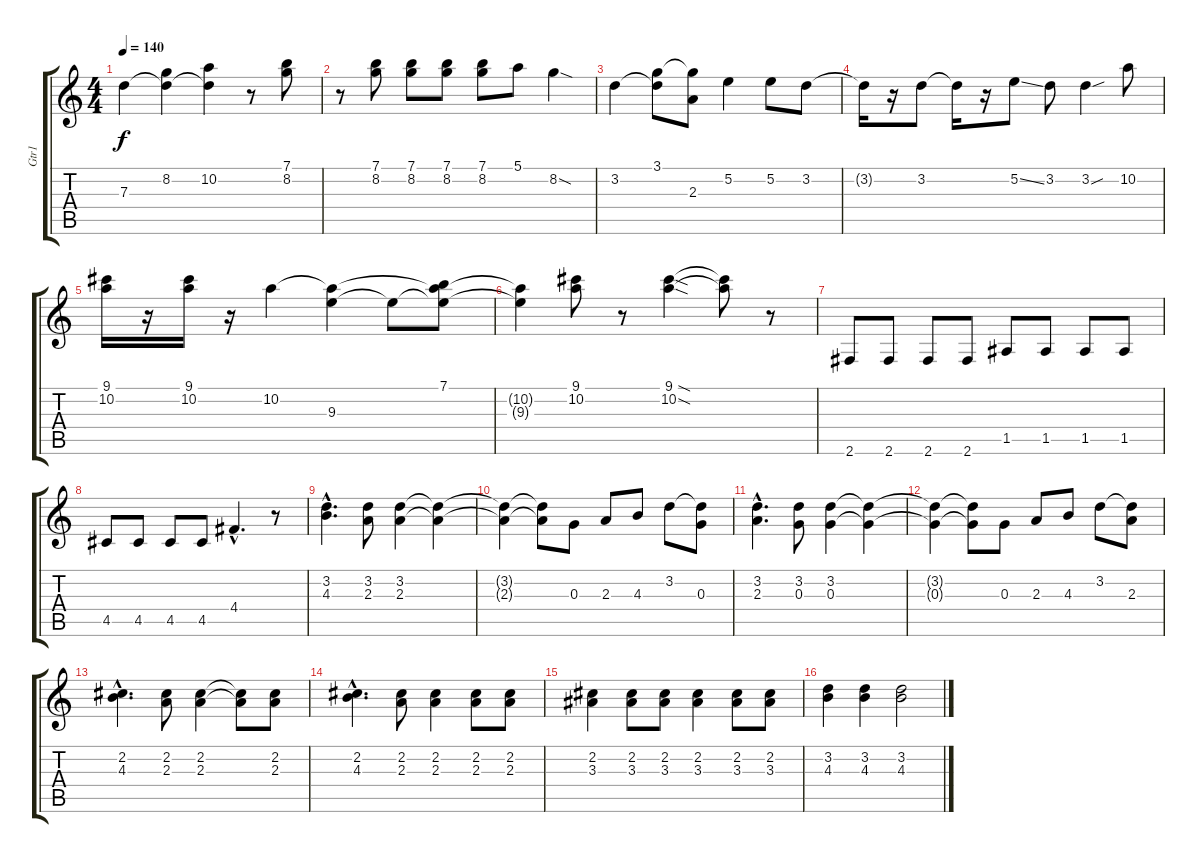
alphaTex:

\track ("Gtr1" "Gtr1") {instrument distortionguitar}
\staff {score tabs}
\tuning (E4 B3 G3 D3 A2 E2) {hide}
\ts (4 4)
\tempo 140
\clef g2
\ks c
7.3.4{dy f} (8.2 7.3{t}).4 (10.2 7.3{t}).4 r.8 (7.1 8.2).8 |
r.8 (7.1 8.2).8 (7.1 8.2).8 (7.1 8.2).8 (7.1 8.2).8 5.1.8 8.2{sod}.4 |
3.2.4 (3.1 3.2{t}).8 (3.1{t} 2.3).8 5.2.4 5.2.8 3.2.8 |
3.2{t}.16 r.16 3.2.8 3.2{t}.16 r.16 5.2{ss}.8 3.2.8 3.2{sou}.4 10.2.8 |
(9.1 10.2).16 r.16 (9.1 10.2).16 r.16 10.2.4 (10.2{t} 9.3).4 9.3{t}.8 (7.1 10.2{t} 9.3{t}).8 |
(10.2{t} 9.3{t}).4 (9.1 10.2).8 r.8 (9.1{sod} 10.2{sod}).4 (9.1{t} 10.2{t}).8 r.8 |
2.6.8 2.6.8 2.6.8 2.6.8 1.5.8 1.5.8 1.5.8 1.5.8 |
4.5.8 4.5.8 4.5.8 4.5.8 4.4{hac}.4{d} r.8 |
(3.2{hac} 4.3{hac}).4{d instrument distortionguitar} (3.2 2.3).8 (3.2 2.3).4 (3.2{t} 2.3{t}).4 |
(3.2{t} 2.3{t}).4 (3.2{t} 2.3{t}).8 0.3.8 2.3.8 4.3.8 3.2.8 (3.2{t} 0.3).8 |
(3.2{hac} 2.3{hac}).4{d} (3.2 0.3).8 (3.2 0.3).4 (3.2{t} 0.3{t}).4 |
(3.2{t} 0.3{t}).4 (3.2{t} 0.3{t}).8 0.3.8 2.3.8 4.3.8 3.2.8 (3.2{t} 2.3).8 |
(2.2{hac} 4.3{hac}).4{d} (2.2 2.3).8 (2.2 2.3).4 (2.2{t} 2.3{t}).8 (2.2 2.3).8 |
(2.2{hac} 4.3{hac}).4{d} (2.2 2.3).8 (2.2 2.3).4 (2.2 2.3).8 (2.2 2.3).8 |
(2.2 3.3).4 (2.2 3.3).8 (2.2 3.3).8 (2.2 3.3).4 (2.2 3.3).8 (2.2 3.3).8 |
(3.2 4.3).4 (3.2 4.3).4 (3.2 4.3).2
